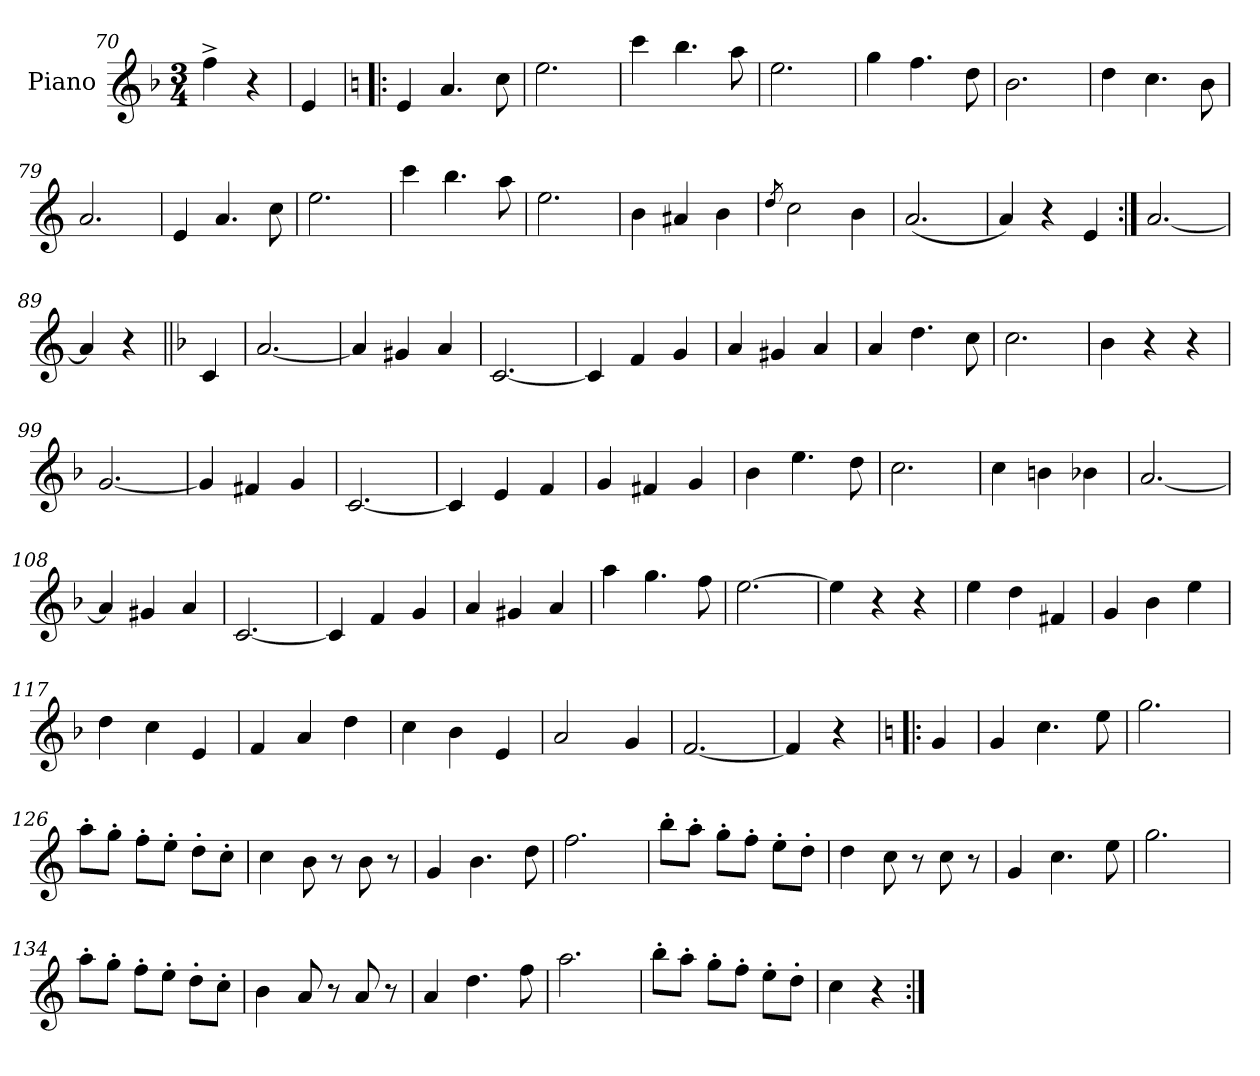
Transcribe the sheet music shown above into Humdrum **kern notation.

**kern
*part1
*staff1
*I"Piano
*I'Pno.
*clefG2
*k[b-]
*M3/4
=70
4ff^\
4r
!!LO:LB:g=z
=71
4e/
=72!|:
*k[]
4e/
4.a/
8cc\
=73
2.ee\
=74
4ccc\
4.bb\
8aa\
=75
2.ee\
=76
4gg\
4.ff\
8dd\
=77
2.b\
=78
4dd\
4.cc\
8b\
=79
2.a/
=80
4e/
4.a/
8cc\
=81
2.ee\
=82
4ccc\
4.bb\
8aa\
!!LO:LB:g=z
=83
2.ee\
=84
4b\
4a#X/
4b\
=85
8qdd/
2cc\
4b\
=86
(<2.a/
=87
4a/)
4r
4e/
=88:|!
[2.a/
=89
4a/]
4r
=90||
*k[b-]
4c/
=91
[2.a/
=92
4a/]
4g#X/
4a/
=93
[2.c/
=94
4c/]
4f/
4g/
=95
4a/
4g#X/
4a/
!!LO:LB:g=z
=96
4a/
4.dd\
8cc\
=97
2.cc\
=98
4b-\
4r
4r
=99
[2.g/
=100
4g/]
4f#X/
4g/
=101
[2.c/
=102
4c/]
4e/
4f/
=103
4g/
4f#X/
4g/
=104
4b-\
4.ee\
8dd\
=105
2.cc\
=106
4cc\
4bn\
4b-X\
=107
[2.a/
!!LO:PB:g=z
=108
4a/]
4g#X/
4a/
=109
[2.c/
=110
4c/]
4f/
4g/
=111
4a/
4g#X/
4a/
=112
4aa\
4.gg\
8ff\
=113
[2.ee\
=114
4ee\]
4r
4r
=115
4ee\
4dd\
4f#X/
=116
4g/
4b-\
4ee\
=117
4dd\
4cc\
4e/
=118
4f/
4a/
4dd\
!!LO:LB:g=z
=119
4cc\
4b-\
4e/
=120
2a/
4g/
=121
[2.f/
=122
4f/]
4r
=123!|:
*k[]
4g/
=124
4g/
4.cc\
8ee\
=125
2.gg\
=126
8aa'\L
8gg'\J
8ff'\L
8ee'\J
8dd'\L
8cc'\J
=127
4cc\
8b\
8r
8b\
8r
=128
4g/
4.b\
8dd\
=129
2.ff\
!!LO:LB:g=z
=130
8bb'\L
8aa'\J
8gg'\L
8ff'\J
8ee'\L
8dd'\J
=131
4dd\
8cc\
8r
8cc\
8r
=132
4g/
4.cc\
8ee\
=133
2.gg\
=134
8aa'\L
8gg'\J
8ff'\L
8ee'\J
8dd'\L
8cc'\J
=135
4b\
8a/
8r
8a/
8r
=136
4a/
4.dd\
8ff\
=137
2.aa\
!!LO:LB:g=z
=138
8bb'\L
8aa'\J
8gg'\L
8ff'\J
8ee'\L
8dd'\J
=139
4cc\
4r
=:|!
*-
